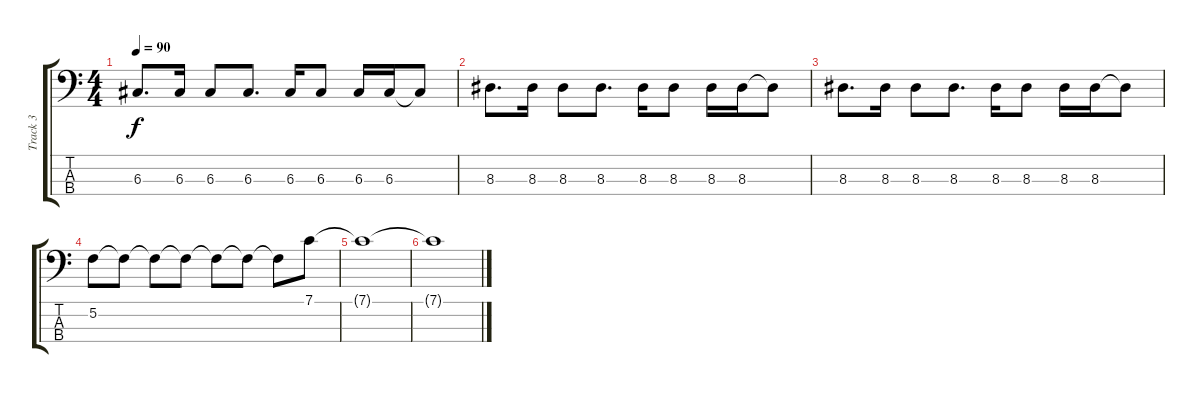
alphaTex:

\track ("Track 3" "Track 3") {instrument electricbassfinger}
\staff {score tabs}
\tuning (F2 C2 G1 C1) {hide}
\ts (4 4)
\tempo 90
\clef f4
\ks c
6.3.8{d dy f} 6.3.16 6.3.8 6.3.8{d} 6.3.16 6.3.8 6.3.16 6.3.16 6.3{t}.8 |
8.3.8{d} 8.3.16 8.3.8 8.3.8{d} 8.3.16 8.3.8 8.3.16 8.3.16 8.3{t}.8 |
8.3.8{d} 8.3.16 8.3.8 8.3.8{d} 8.3.16 8.3.8 8.3.16 8.3.16 8.3{t}.8 |
5.2.8 5.2{t}.8 5.2{t}.8 5.2{t}.8 5.2{t}.8 5.2{t}.8 5.2{t}.8 7.1.8 |
7.1{t}.1{volume 0} |
7.1{t}.1
